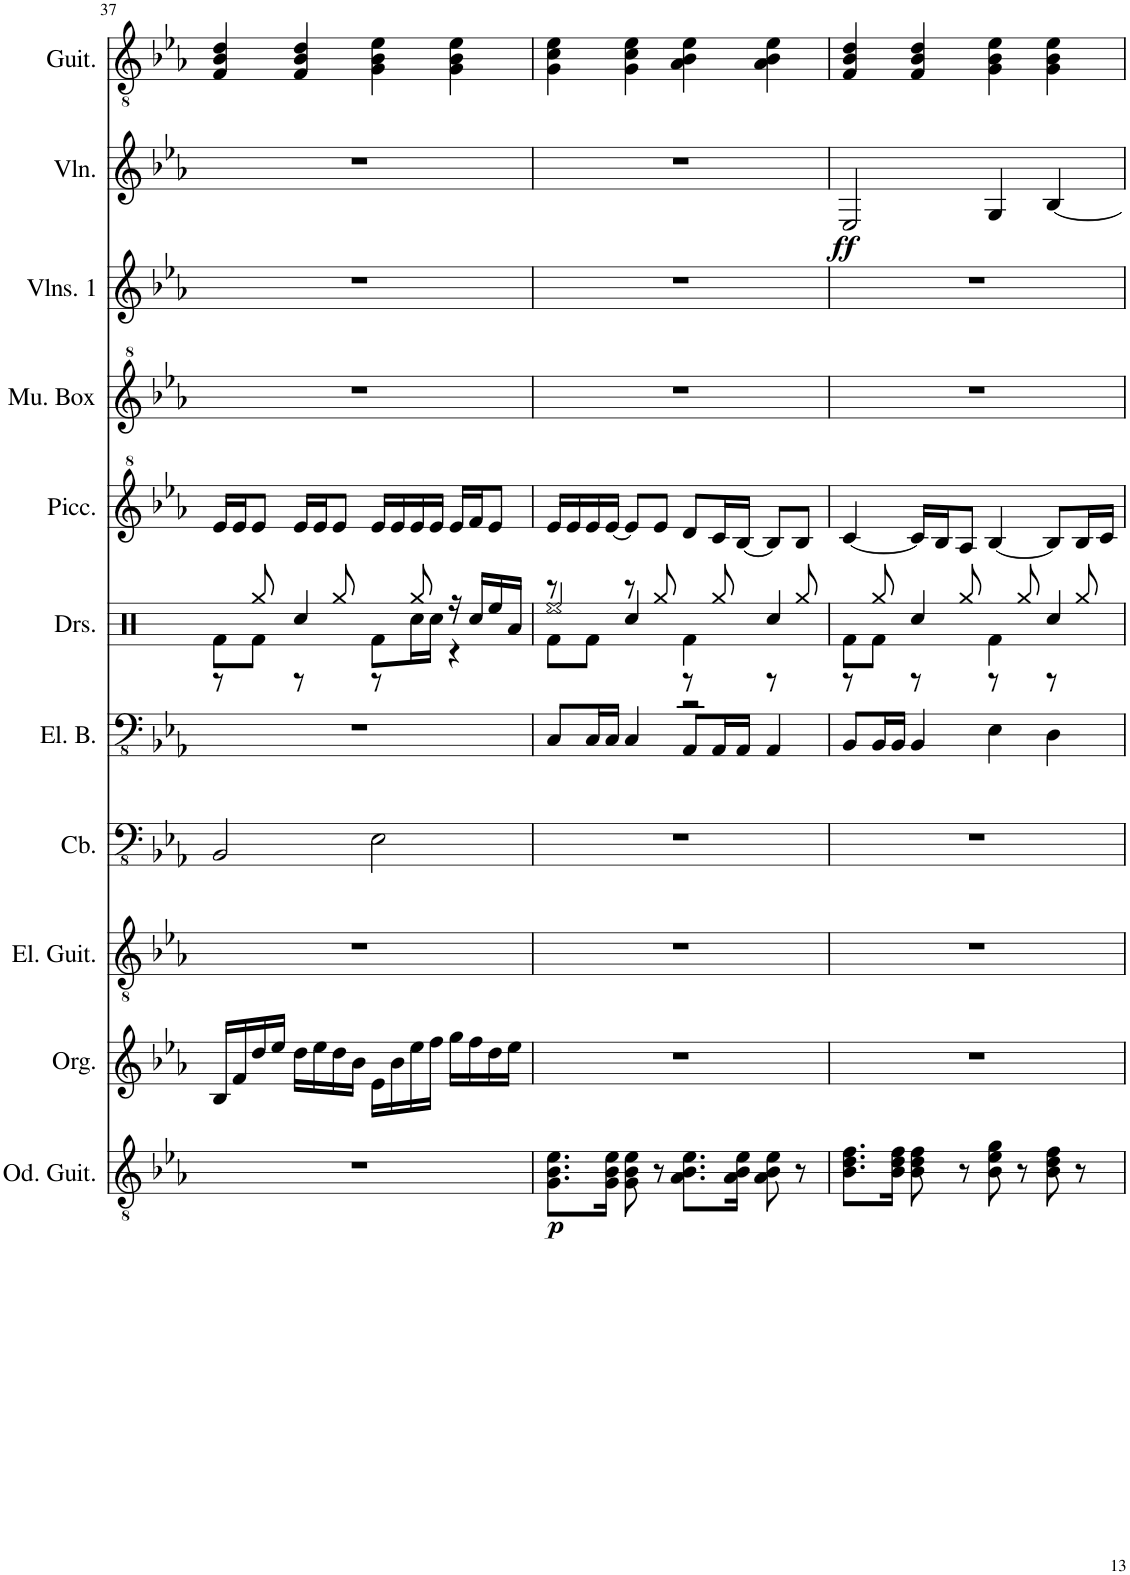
**kern	**dynam	**kern	**kern	**kern	**kern	**kern	**kern	**kern	**kern	**kern	**dynam	**kern
*part11	*part11	*part10	*part9	*part8	*part7	*part6	*part5	*part4	*part3	*part2	*part2	*part1
*staff11	*staff11	*staff10	*staff9	*staff8	*staff7	*staff6	*staff5	*staff4	*staff3	*staff2	*staff2	*staff1
*I"Overdrive Guitar	*	*I"Organ	*I"Electric Guitar	*I"Contrabass	*I"Electric Bass	*I"Drumset	*I"Piccolo	*I"Music Box	*I"Violins 1	*I"Violin	*	*I"Guitar
*I'Od. Guit.	*	*I'Org.	*I'El. Guit.	*I'Cb.	*I'El. B.	*I'Drs.	*I'Picc.	*I'Mu. Box	*I'Vlns. 1	*I'Vln.	*	*I'Guit.
!!LO:PB:g=z
*clefGv2	*	*clefG2	*clefGv2	*clefFv4	*clefFv4	*clefX	*clefG^2	*clefG^2	*clefG2	*clefG2	*	*clefGv2
*	*	*	*	*Trd7c12	*	*	*Trd-7c-12	*	*	*	*	*
*k[b-e-a-]	*	*k[b-e-a-]	*k[b-e-a-]	*k[b-e-a-]	*k[b-e-a-]	*k[]	*k[b-e-a-]	*k[b-e-a-]	*k[b-e-a-]	*k[b-e-a-]	*	*k[b-e-a-]
*M4/4	*	*M4/4	*M4/4	*M4/4	*M4/4	*M4/4	*M4/4	*M4/4	*M4/4	*M4/4	*	*M4/4
=37	=37	=37	=37	=37	=37	=37	=37	=37	=37	=37	=37	=37
*	*	*	*	*	*	*^	*	*	*	*	*	*
1r	.	16B-/LL	1r	2BBB-/	1r	8Rf\L	8r	16ee-/LL	1r	1r	1r	.	4F/ 4B-/ 4d/
.	.	16f/	.	.	.	.	.	16ee-/J	.	.	.	.	.
.	.	16dd/	.	.	.	8Rf\J	8Rgg/	8ee-/J	.	.	.	.	.
.	.	16ee-/JJ	.	.	.	.	.	.	.	.	.	.	.
.	.	16dd\LL	.	.	.	4Rcc/	8r	16ee-/LL	.	.	.	.	4F/ 4B-/ 4d/
.	.	16ee-\	.	.	.	.	.	16ee-/J	.	.	.	.	.
.	.	16dd\	.	.	.	.	8Rgg/	8ee-/J	.	.	.	.	.
.	.	16b-\JJ	.	.	.	.	.	.	.	.	.	.	.
.	.	16e-\LL	.	2EE-\	.	8Rf\L	8r	16ee-/LL	.	.	.	.	4G\ 4B-\ 4e-\
.	.	16b-\	.	.	.	.	.	16ee-/	.	.	.	.	.
.	.	16ee-\	.	.	.	16Rcc\L	8Rgg/	16ee-/	.	.	.	.	.
.	.	16ff\JJ	.	.	.	16Rcc\JJ	.	16ee-/JJ	.	.	.	.	.
.	.	16gg\LL	.	.	.	16r	4r	16ee-/LL	.	.	.	.	4G\ 4B-\ 4e-\
.	.	16ff\	.	.	.	16Rcc/LL	.	16ff/J	.	.	.	.	.
.	.	16dd\	.	.	.	16Ree/	.	8ee-/J	.	.	.	.	.
.	.	16ee-\JJ	.	.	.	16Ra/JJ	.	.	.	.	.	.	.
=38	=38	=38	=38	=38	=38	=38	=38	=38	=38	=38	=38	=38	=38
*	*	*	*	*	*	*	*^	*	*	*	*	*	*
!	!LO:DY:b	!	!	!	!	!	!	!	!	!	!	!	!	!
8.G\ 8.B-\ 8.e-\L	p	1r	1r	1r	8CC/L	8Rf\L	8r	2Ree/	16ee-/LL	1r	1r	1r	.	4G\ 4c\ 4e-\
.	.	.	.	.	.	.	.	.	16ee-/	.	.	.	.	.
.	.	.	.	.	16CC/L	8Rf\J	8ryy	.	16ee-/	.	.	.	.	.
16G\ 16B-\ 16e-\Jk	.	.	.	.	16CC/JJ	.	.	.	[16ee-/JJ	.	.	.	.	.
8G\ 8B-\ 8e-\	.	.	.	.	4CC/	4Rcc/	8r	.	8ee-/L]	.	.	.	.	4G\ 4c\ 4e-\
8r	.	.	.	.	.	.	8Rgg/	.	8ee-/J	.	.	.	.	.
8.A-\ 8.B-\ 8.e-\L	.	.	.	.	8AAA-/L	4Rf\	8r	2r	8dd/L	.	.	.	.	4A-\ 4B-\ 4e-\
.	.	.	.	.	16AAA-/L	.	8Rgg/	.	16cc/L	.	.	.	.	.
16A-\ 16B-\ 16e-\Jk	.	.	.	.	16AAA-/JJ	.	.	.	[16b-/JJ	.	.	.	.	.
8A-\ 8B-\ 8e-\	.	.	.	.	4AAA-/	4Rcc/	8r	.	8b-/L]	.	.	.	.	4A-\ 4B-\ 4e-\
8r	.	.	.	.	.	.	8Rgg/	.	8b-/J	.	.	.	.	.
*	*	*	*	*	*	*	*v	*v	*	*	*	*	*	*
=39	=39	=39	=39	=39	=39	=39	=39	=39	=39	=39	=39	=39	=39
!	!	!	!	!	!	!	!	!	!	!	!	!LO:DY:b	!
8.B-\ 8.d\ 8.f\L	.	1r	1r	1r	8BBB-/L	8Rf\L	8r	[4cc/	1r	1r	2E-/	ff	4F/ 4B-/ 4d/
.	.	.	.	.	16BBB-/L	8Rf\J	8Rgg/	.	.	.	.	.	.
16B-\ 16d\ 16f\Jk	.	.	.	.	16BBB-/JJ	.	.	.	.	.	.	.	.
8B-\ 8d\ 8f\	.	.	.	.	4BBB-/	4Rcc/	8r	16cc/LL]	.	.	.	.	4F/ 4B-/ 4d/
.	.	.	.	.	.	.	.	16b-/J	.	.	.	.	.
8r	.	.	.	.	.	.	8Rgg/	8a-/J	.	.	.	.	.
8B-\ 8e-\ 8g\	.	.	.	.	4EE-\	4Rf\	8r	[4b-/	.	.	4G/	.	4G\ 4B-\ 4e-\
8r	.	.	.	.	.	.	8Rgg/	.	.	.	.	.	.
8B-\ 8d\ 8f\	.	.	.	.	4DD\	4Rcc/	8r	8b-/L]	.	.	[4B-/	.	4G\ 4B-\ 4e-\
8r	.	.	.	.	.	.	8Rgg/	16b-/L	.	.	.	.	.
.	.	.	.	.	.	.	.	16cc/JJ	.	.	.	.	.
*	*	*	*	*	*	*v	*v	*	*	*	*	*	*
=	=	=	=	=	=	=	=	=	=	=	=	=
*-	*-	*-	*-	*-	*-	*-	*-	*-	*-	*-	*-	*-
